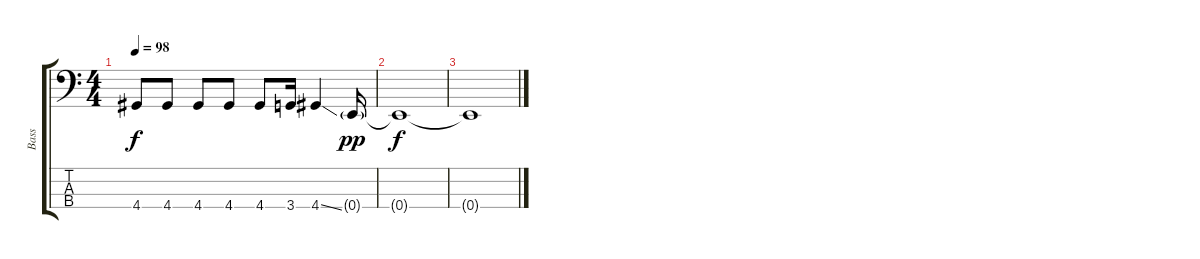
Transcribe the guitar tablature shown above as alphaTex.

\track ("Bass" "Bass") {instrument electricbasspick}
\staff {score tabs}
\tuning (G2 D2 A1 E1) {hide}
\ts (4 4)
\tempo 98
\clef f4
\ks c
4.4.8{dy f} 4.4.8 4.4.8 4.4.8 4.4.8 3.4.16 4.4{ss}.4 0.4{g}.16{dy pp} |
0.4{t}.1{dy f} |
0.4{t}.1
